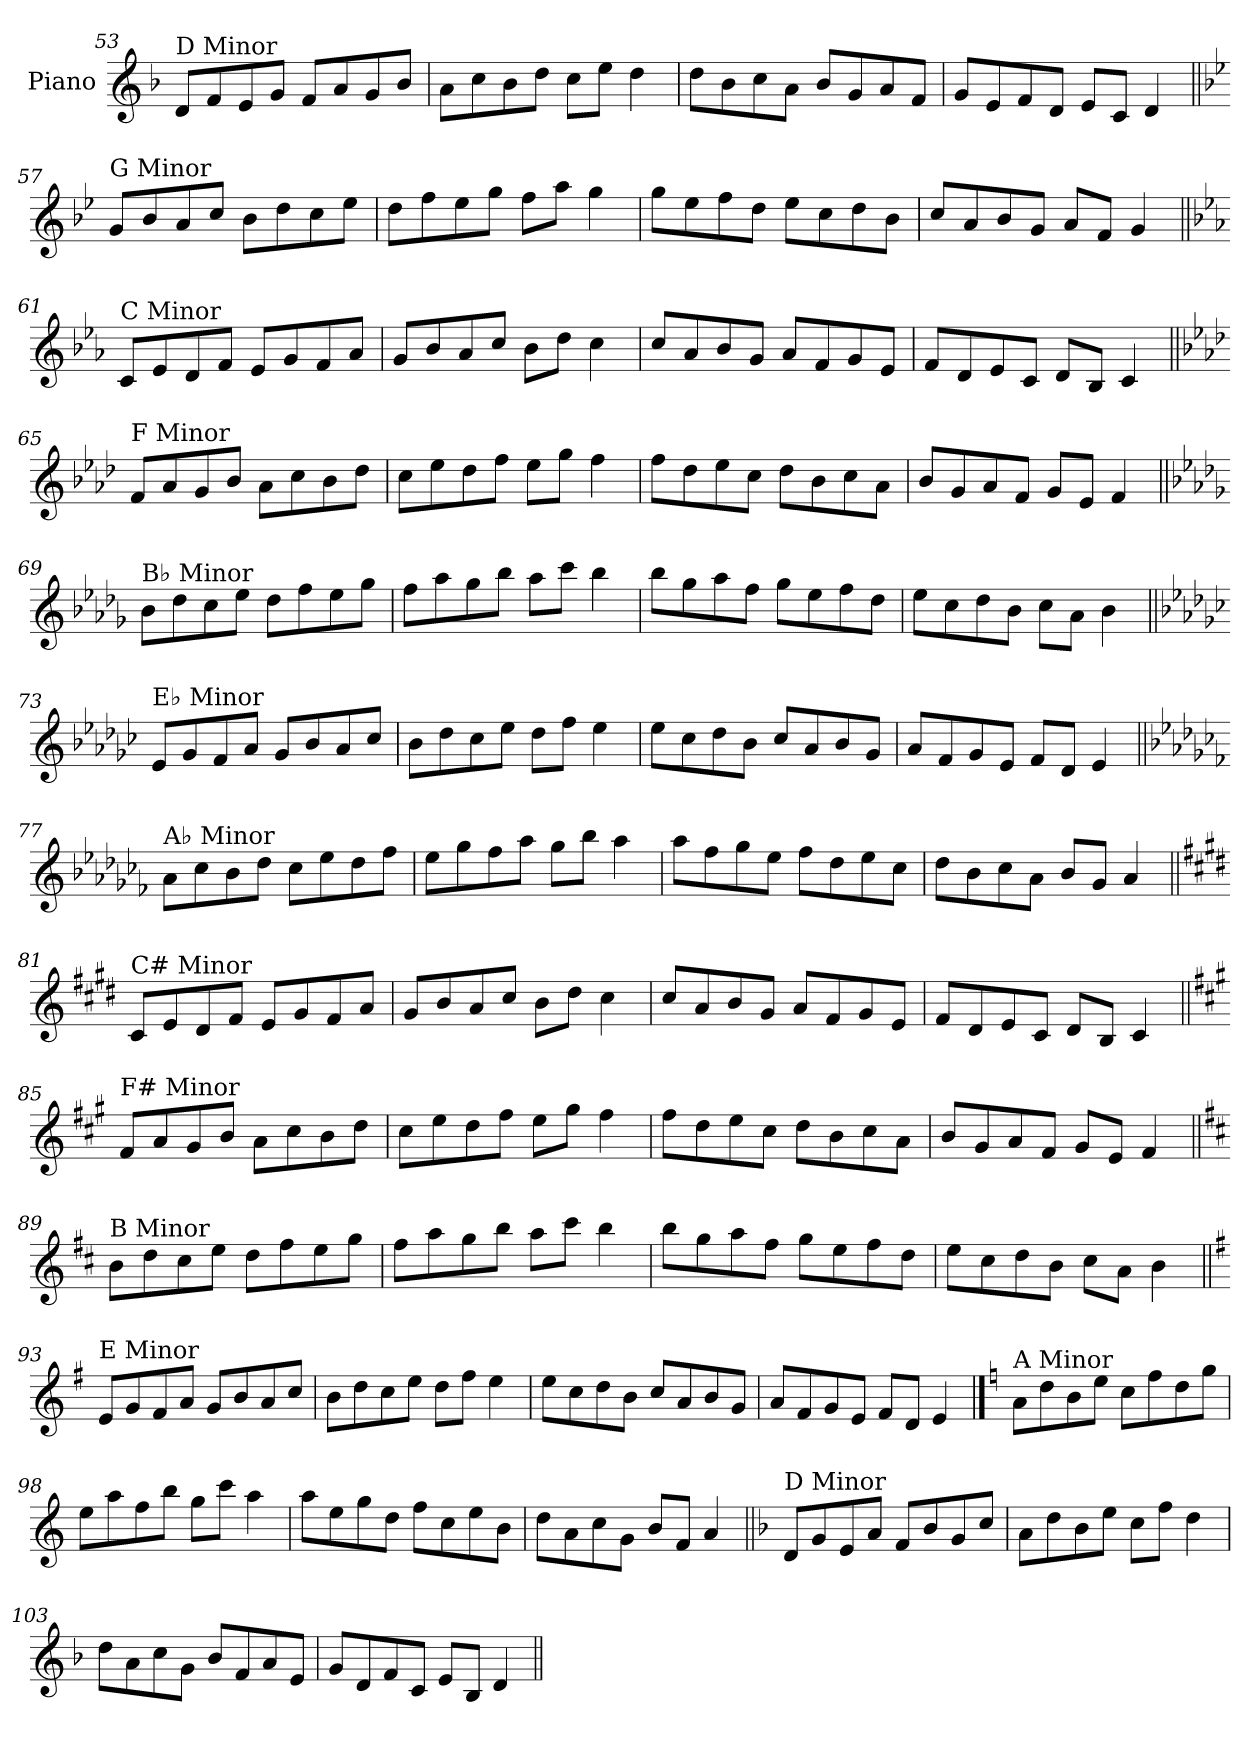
**kern
*part1
*staff1
*I"Piano
*I'Pno.
!!LO:LB:g=z
*clefG2
*k[b-]
=53
!LO:TX:a:t=D Minor
8d/L
8f/
8e/
8g/J
8f/L
8a/
8g/
8b-/J
=54
8a\L
8cc\
8b-\
8dd\J
8cc\L
8ee\J
4dd\
=55
8dd\L
8b-\
8cc\
8a\J
8b-/L
8g/
8a/
8f/J
=56
8g/L
8e/
8f/
8d/J
8e/L
8c/J
4d/
!!LO:LB:g=z
=57||
*k[b-e-]
!LO:TX:a:t=G Minor
8g/L
8b-/
8a/
8cc/J
8b-\L
8dd\
8cc\
8ee-\J
=58
8dd\L
8ff\
8ee-\
8gg\J
8ff\L
8aa\J
4gg\
=59
8gg\L
8ee-\
8ff\
8dd\J
8ee-\L
8cc\
8dd\
8b-\J
=60
8cc/L
8a/
8b-/
8g/J
8a/L
8f/J
4g/
!!LO:LB:g=z
=61||
*k[b-e-a-]
!LO:TX:a:t=C Minor
8c/L
8e-/
8d/
8f/J
8e-/L
8g/
8f/
8a-/J
=62
8g/L
8b-/
8a-/
8cc/J
8b-\L
8dd\J
4cc\
=63
8cc/L
8a-/
8b-/
8g/J
8a-/L
8f/
8g/
8e-/J
=64
8f/L
8d/
8e-/
8c/J
8d/L
8B-/J
4c/
!!LO:LB:g=z
=65||
*k[b-e-a-d-]
!LO:TX:a:t=F Minor
8f/L
8a-/
8g/
8b-/J
8a-\L
8cc\
8b-\
8dd-\J
=66
8cc\L
8ee-\
8dd-\
8ff\J
8ee-\L
8gg\J
4ff\
=67
8ff\L
8dd-\
8ee-\
8cc\J
8dd-\L
8b-\
8cc\
8a-\J
=68
8b-/L
8g/
8a-/
8f/J
8g/L
8e-/J
4f/
!!LO:LB:g=z
=69||
*k[b-e-a-d-g-]
!LO:TX:a:t=B♭ Minor
8b-\L
8dd-\
8cc\
8ee-\J
8dd-\L
8ff\
8ee-\
8gg-\J
=70
8ff\L
8aa-\
8gg-\
8bb-\J
8aa-\L
8ccc\J
4bb-\
=71
8bb-\L
8gg-\
8aa-\
8ff\J
8gg-\L
8ee-\
8ff\
8dd-\J
=72
8ee-\L
8cc\
8dd-\
8b-\J
8cc\L
8a-\J
4b-\
!!LO:LB:g=z
=73||
*k[b-e-a-d-g-c-]
!LO:TX:a:t=E♭ Minor
8e-/L
8g-/
8f/
8a-/J
8g-/L
8b-/
8a-/
8cc-/J
=74
8b-\L
8dd-\
8cc-\
8ee-\J
8dd-\L
8ff\J
4ee-\
=75
8ee-\L
8cc-\
8dd-\
8b-\J
8cc-/L
8a-/
8b-/
8g-/J
=76
8a-/L
8f/
8g-/
8e-/J
8f/L
8d-/J
4e-/
!!LO:LB:g=z
=77||
*k[b-e-a-d-g-c-f-]
!LO:TX:a:t=A♭ Minor
8a-\L
8cc-\
8b-\
8dd-\J
8cc-\L
8ee-\
8dd-\
8ff-\J
=78
8ee-\L
8gg-\
8ff-\
8aa-\J
8gg-\L
8bb-\J
4aa-\
=79
8aa-\L
8ff-\
8gg-\
8ee-\J
8ff-\L
8dd-\
8ee-\
8cc-\J
=80
8dd-\L
8b-\
8cc-\
8a-\J
8b-/L
8g-/J
4a-/
!!LO:LB:g=z
=81||
*k[f#c#g#d#]
!LO:TX:a:t=C# Minor
8c#/L
8e/
8d#/
8f#/J
8e/L
8g#/
8f#/
8a/J
=82
8g#/L
8b/
8a/
8cc#/J
8b\L
8dd#\J
4cc#\
=83
8cc#/L
8a/
8b/
8g#/J
8a/L
8f#/
8g#/
8e/J
=84
8f#/L
8d#/
8e/
8c#/J
8d#/L
8B/J
4c#/
!!LO:LB:g=z
=85||
*k[f#c#g#]
!LO:TX:a:t=F# Minor
8f#/L
8a/
8g#/
8b/J
8a\L
8cc#\
8b\
8dd\J
=86
8cc#\L
8ee\
8dd\
8ff#\J
8ee\L
8gg#\J
4ff#\
=87
8ff#\L
8dd\
8ee\
8cc#\J
8dd\L
8b\
8cc#\
8a\J
=88
8b/L
8g#/
8a/
8f#/J
8g#/L
8e/J
4f#/
!!LO:LB:g=z
=89||
*k[f#c#]
!LO:TX:a:t=B Minor
8b\L
8dd\
8cc#\
8ee\J
8dd\L
8ff#\
8ee\
8gg\J
=90
8ff#\L
8aa\
8gg\
8bb\J
8aa\L
8ccc#\J
4bb\
=91
8bb\L
8gg\
8aa\
8ff#\J
8gg\L
8ee\
8ff#\
8dd\J
=92
8ee\L
8cc#\
8dd\
8b\J
8cc#\L
8a\J
4b\
!!LO:LB:g=z
=93||
*k[f#]
!LO:TX:a:t=E Minor
8e/L
8g/
8f#/
8a/J
8g/L
8b/
8a/
8cc/J
=94
8b\L
8dd\
8cc\
8ee\J
8dd\L
8ff#\J
4ee\
=95
8ee\L
8cc\
8dd\
8b\J
8cc/L
8a/
8b/
8g/J
=96
8a/L
8f#/
8g/
8e/J
8f#/L
8d/J
4e/
!!LO:PB:g=z
==97
*k[]
!LO:TX:a:t=A Minor
8a\L
8dd\
8b\
8ee\J
8cc\L
8ff\
8dd\
8gg\J
=98
8ee\L
8aa\
8ff\
8bb\J
8gg\L
8ccc\J
4aa\
=99
8aa\L
8ee\
8gg\
8dd\J
8ff\L
8cc\
8ee\
8b\J
=100
8dd\L
8a\
8cc\
8g\J
8b/L
8f/J
4a/
!!LO:LB:g=z
=101||
*k[b-]
!LO:TX:a:t=D Minor
8d/L
8g/
8e/
8a/J
8f/L
8b-/
8g/
8cc/J
=102
8a\L
8dd\
8b-\
8ee\J
8cc\L
8ff\J
4dd\
=103
8dd\L
8a\
8cc\
8g\J
8b-/L
8f/
8a/
8e/J
=104
8g/L
8d/
8f/
8c/J
8e/L
8B-/J
4d/
=||
*-
